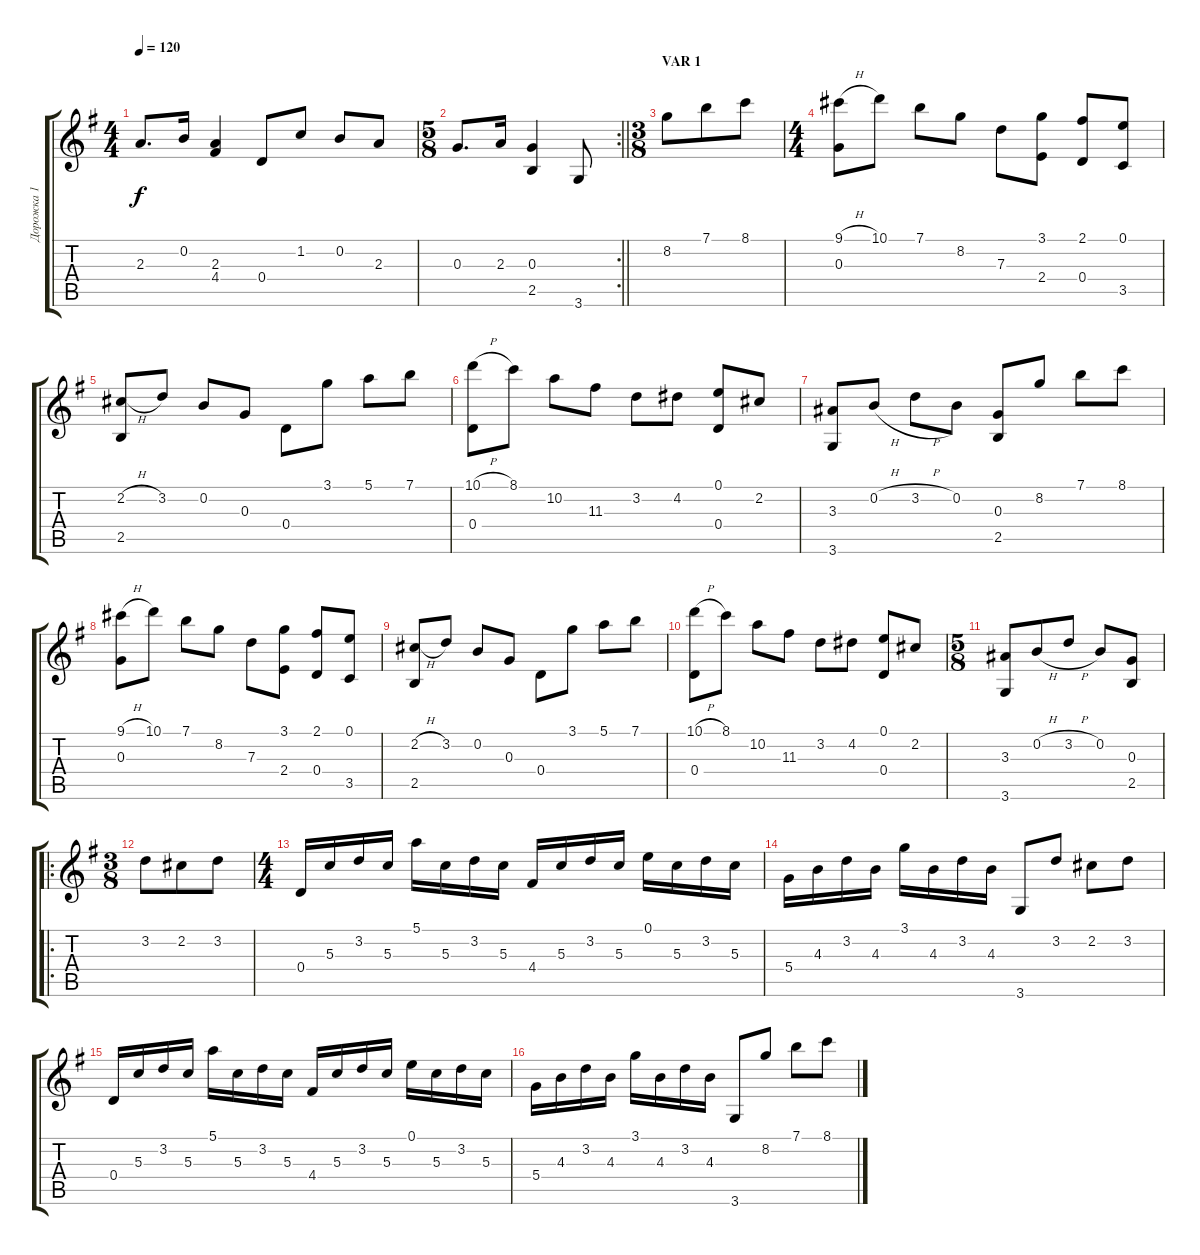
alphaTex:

\track ("Дорожка 1" "Дорожка 1") {instrument acousticguitarnylon}
\staff {score tabs}
\tuning (E4 B3 G3 D3 A2 E2) {hide}
\ts (4 4)
\tempo 120
\clef g2
\ks eminor
2.3.8{d dy f} 0.2.16 (2.3 4.4).4 0.4.8 1.2.8 0.2.8 2.3.8 |
\rc 2
\ts (5 8)
\barLineRight lightlight
0.3.8{d} 2.3.16 (0.3 2.5).4 3.6.8 |
\ts (3 8)
\section ("" "VAR 1")
8.2.8 7.1.8 8.1.8 |
\ts (4 4)
(9.1{h} 0.3).8 10.1.8 7.1.8 8.2.8 7.3.8 (3.1 2.4).8 (2.1 0.4).8 (0.1 3.5).8 |
(2.2{h} 2.5).8 3.2.8 0.2.8 0.3.8 0.4.8 3.1.8 5.1.8 7.1.8 |
(10.1{h} 0.4).8 8.1.8 10.2.8 11.3.8 3.2.8 4.2.8 (0.1 0.4).8 2.2.8 |
(3.3 3.6).8 0.2{h}.8 3.2{h}.8 0.2.8 (0.3 2.5).8 8.2.8 7.1.8 8.1.8 |
(9.1{h} 0.3).8 10.1.8 7.1.8 8.2.8 7.3.8 (3.1 2.4).8 (2.1 0.4).8 (0.1 3.5).8 |
(2.2{h} 2.5).8 3.2.8 0.2.8 0.3.8 0.4.8 3.1.8 5.1.8 7.1.8 |
(10.1{h} 0.4).8 8.1.8 10.2.8 11.3.8 3.2.8 4.2.8 (0.1 0.4).8 2.2.8 |
\ts (5 8)
(3.3 3.6).8 0.2{h}.8 3.2{h}.8 0.2.8 (0.3 2.5).8 |
\ro
\ts (3 8)
3.2.8 2.2.8 3.2.8 |
\ts (4 4)
0.4.16 5.3.16 3.2.16 5.3.16 5.1.16 5.3.16 3.2.16 5.3.16 4.4.16 5.3.16 3.2.16 5.3.16 0.1.16 5.3.16 3.2.16 5.3.16 |
5.4.16 4.3.16 3.2.16 4.3.16 3.1.16 4.3.16 3.2.16 4.3.16 3.6.8 3.2.8 2.2.8 3.2.8 |
0.4.16 5.3.16 3.2.16 5.3.16 5.1.16 5.3.16 3.2.16 5.3.16 4.4.16 5.3.16 3.2.16 5.3.16 0.1.16 5.3.16 3.2.16 5.3.16 |
5.4.16 4.3.16 3.2.16 4.3.16 3.1.16 4.3.16 3.2.16 4.3.16 3.6.8 8.2.8 7.1.8 8.1.8
